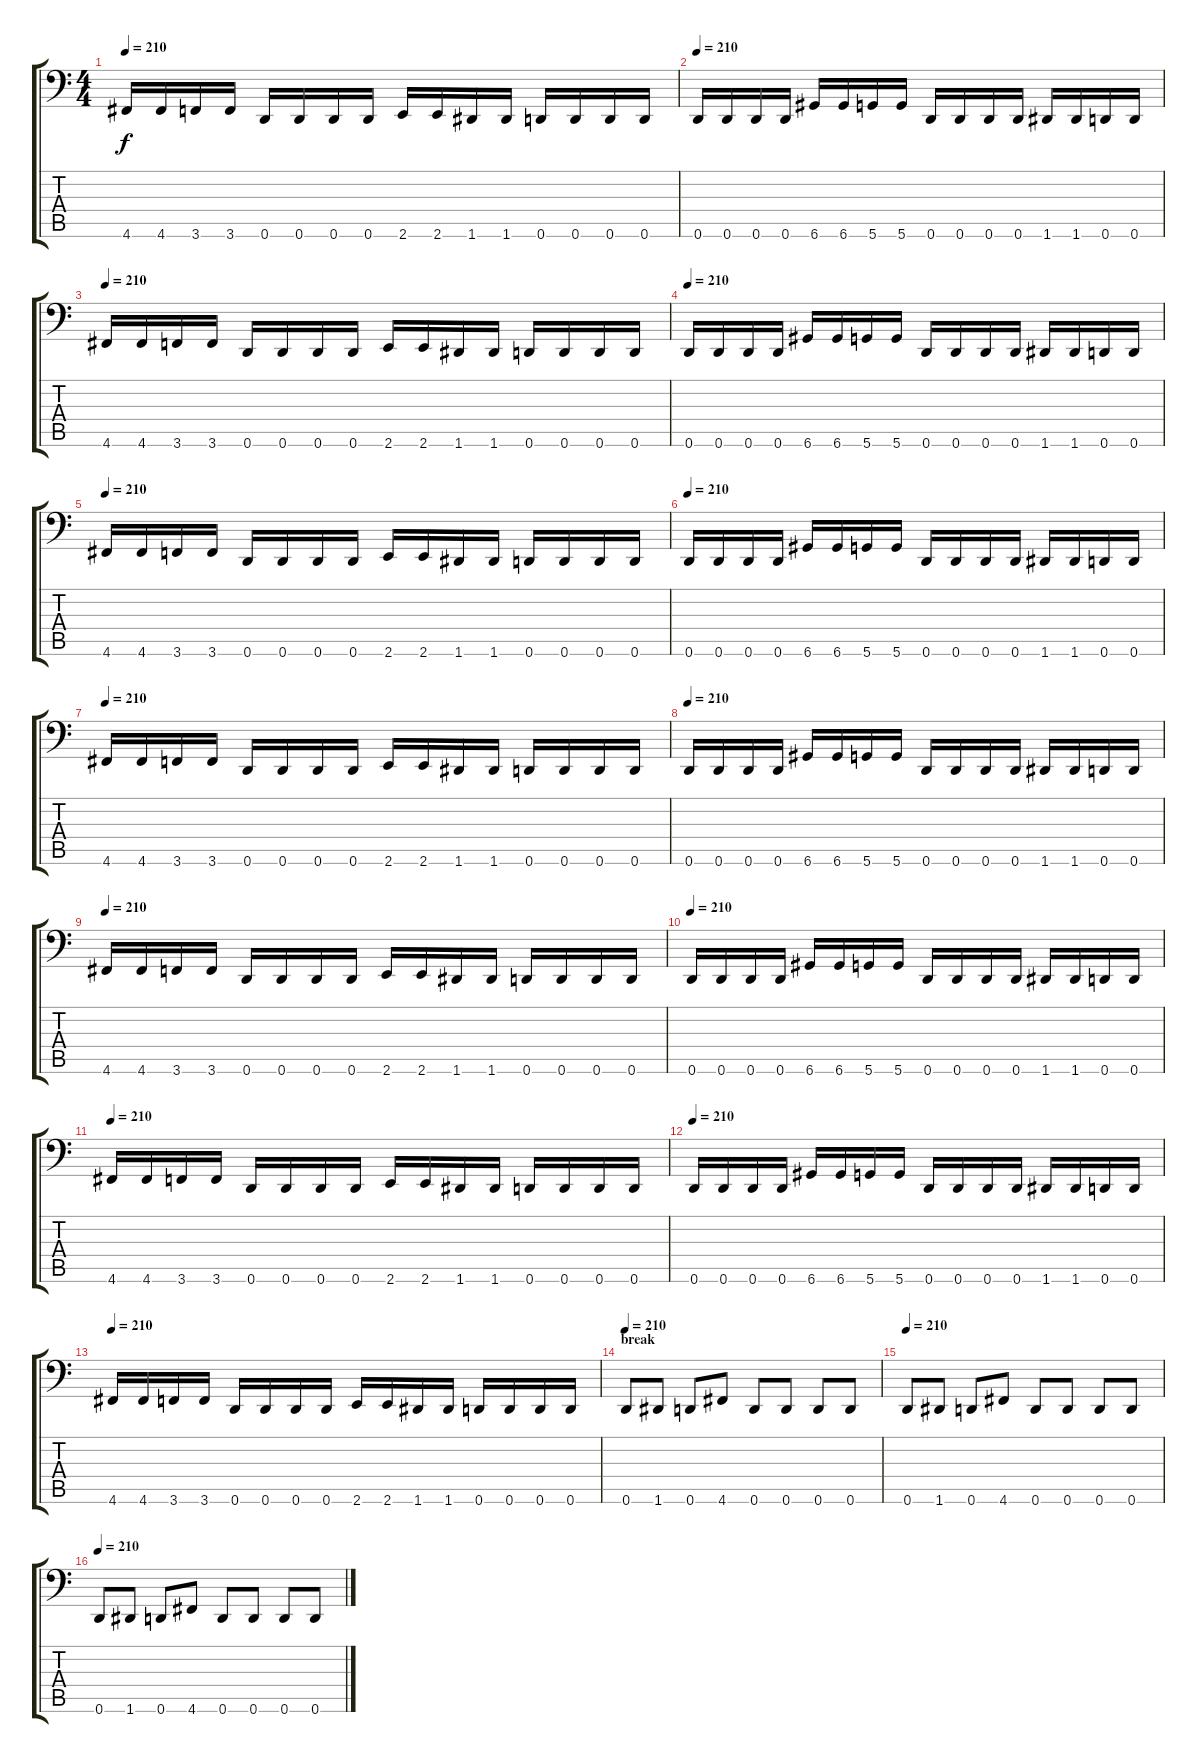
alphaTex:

\track "" {instrument electricbassfinger}
\staff {score tabs}
\tuning (D3 A2 F2 C2 G1 D1) {hide}
\ts (4 4)
\tempo 210
\clef f4
\ks c
4.6.16{dy f} 4.6.16 3.6.16 3.6.16 0.6.16 0.6.16 0.6.16 0.6.16 2.6.16 2.6.16 1.6.16 1.6.16 0.6.16 0.6.16 0.6.16 0.6.16 |
\tempo 210
0.6.16 0.6.16 0.6.16 0.6.16 6.6.16 6.6.16 5.6.16 5.6.16 0.6.16 0.6.16 0.6.16 0.6.16 1.6.16 1.6.16 0.6.16 0.6.16 |
\tempo 210
4.6.16 4.6.16 3.6.16 3.6.16 0.6.16 0.6.16 0.6.16 0.6.16 2.6.16 2.6.16 1.6.16 1.6.16 0.6.16 0.6.16 0.6.16 0.6.16 |
\tempo 210
0.6.16 0.6.16 0.6.16 0.6.16 6.6.16 6.6.16 5.6.16 5.6.16 0.6.16 0.6.16 0.6.16 0.6.16 1.6.16 1.6.16 0.6.16 0.6.16 |
\tempo 210
4.6.16 4.6.16 3.6.16 3.6.16 0.6.16 0.6.16 0.6.16 0.6.16 2.6.16 2.6.16 1.6.16 1.6.16 0.6.16 0.6.16 0.6.16 0.6.16 |
\tempo 210
0.6.16 0.6.16 0.6.16 0.6.16 6.6.16 6.6.16 5.6.16 5.6.16 0.6.16 0.6.16 0.6.16 0.6.16 1.6.16 1.6.16 0.6.16 0.6.16 |
\tempo 210
4.6.16 4.6.16 3.6.16 3.6.16 0.6.16 0.6.16 0.6.16 0.6.16 2.6.16 2.6.16 1.6.16 1.6.16 0.6.16 0.6.16 0.6.16 0.6.16 |
\tempo 210
0.6.16 0.6.16 0.6.16 0.6.16 6.6.16 6.6.16 5.6.16 5.6.16 0.6.16 0.6.16 0.6.16 0.6.16 1.6.16 1.6.16 0.6.16 0.6.16 |
\tempo 210
4.6.16 4.6.16 3.6.16 3.6.16 0.6.16 0.6.16 0.6.16 0.6.16 2.6.16 2.6.16 1.6.16 1.6.16 0.6.16 0.6.16 0.6.16 0.6.16 |
\tempo 210
0.6.16 0.6.16 0.6.16 0.6.16 6.6.16 6.6.16 5.6.16 5.6.16 0.6.16 0.6.16 0.6.16 0.6.16 1.6.16 1.6.16 0.6.16 0.6.16 |
\tempo 210
4.6.16 4.6.16 3.6.16 3.6.16 0.6.16 0.6.16 0.6.16 0.6.16 2.6.16 2.6.16 1.6.16 1.6.16 0.6.16 0.6.16 0.6.16 0.6.16 |
\tempo 210
0.6.16 0.6.16 0.6.16 0.6.16 6.6.16 6.6.16 5.6.16 5.6.16 0.6.16 0.6.16 0.6.16 0.6.16 1.6.16 1.6.16 0.6.16 0.6.16 |
\tempo 210
4.6.16 4.6.16 3.6.16 3.6.16 0.6.16 0.6.16 0.6.16 0.6.16 2.6.16 2.6.16 1.6.16 1.6.16 0.6.16 0.6.16 0.6.16 0.6.16 |
\section ("" "break")
\tempo 210
0.6.8 1.6.8 0.6.8 4.6.8 0.6.8 0.6.8 0.6.8 0.6.8 |
\tempo 210
0.6.8 1.6.8 0.6.8 4.6.8 0.6.8 0.6.8 0.6.8 0.6.8 |
\tempo 210
0.6.8 1.6.8 0.6.8 4.6.8 0.6.8 0.6.8 0.6.8 0.6.8
